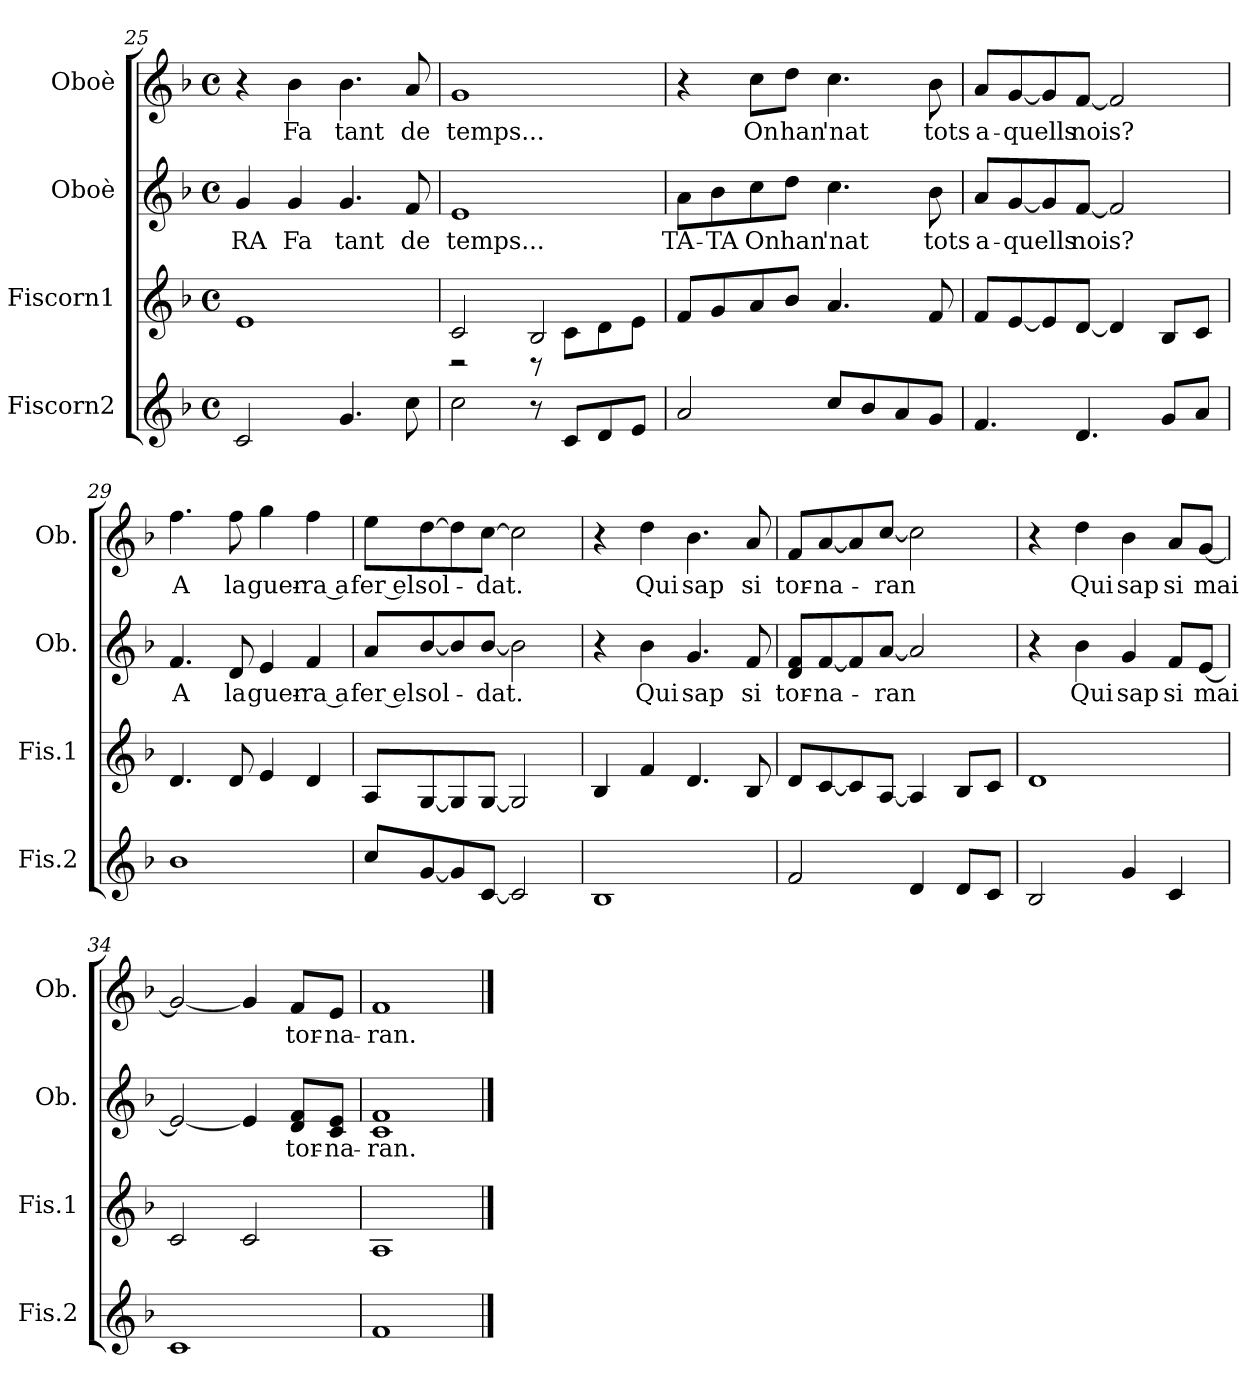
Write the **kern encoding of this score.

**kern	**kern	**kern	**text	**kern	**text
*part4	*part3	*part2	*part2	*part1	*part1
*staff4	*staff3	*staff2	*staff2	*staff1	*staff1
*I"Fiscorn2	*I"Fiscorn1	*I"Oboè	*	*I"Oboè	*
*I'Fis.2	*I'Fis.1	*I'Ob.	*	*I'Ob.	*
*clefG2	*clefG2	*clefG2	*	*clefG2	*
*k[b-]	*k[b-]	*k[b-]	*	*k[b-]	*
*M4/4	*M4/4	*M4/4	*	*M4/4	*
*met(c)	*met(c)	*met(c)	*	*met(c)	*
=25	=25	=25	=25	=25	=25
!	!	!	!LO:LY:b	!	!
2c/	1e	4g/	-RA	4r	.
!	!	!	!LO:LY:b	!	!LO:LY:b
.	.	4g/	Fa	4b-\	Fa
!	!	!	!LO:LY:b	!	!LO:LY:b
4.g/	.	4.g/	tant	4.b-\	tant
!	!	!	!LO:LY:b	!	!LO:LY:b
8cc\	.	8f/	de	8a/	de
=26	=26	=26	=26	=26	=26
*	*^	*	*	*	*
!	!	!	!	!LO:LY:b	!	!LO:LY:b
2cc\	2c/	2r	1e	temps...	1g	temps...
8r	2B-/	8r	.	.	.	.
8c/L	.	8c\L	.	.	.	.
8d/	.	8d\	.	.	.	.
8e/J	.	8e\J	.	.	.	.
=27	=27	=27	=27	=27	=27	=27
!	!	!	!	!LO:LY:b	!	!
*	*v	*v	*	*	*	*
2a/	8f/L	8a\L	TA-	4r	.
!	!	!	!LO:LY:b	!	!
.	8g/	8b-\	-TA	.	.
!	!	!	!LO:LY:b	!	!LO:LY:b
.	8a/	8cc\	On	8cc\L	On
!	!	!	!LO:LY:b	!	!LO:LY:b
.	8b-/J	8dd\J	han	8dd\J	han
!	!	!	!LO:LY:b	!	!LO:LY:b
8cc/L	4.a/	4.cc\	'nat	4.cc\	'nat
8b-/	.	.	.	.	.
8a/	.	.	.	.	.
!	!	!	!LO:LY:b	!	!LO:LY:b
8g/J	8f/	8b-\	tots	8b-\	tots
!!LO:LB:g=z
=28	=28	=28	=28	=28	=28
!	!	!	!LO:LY:b	!	!LO:LY:b
4.f/	8f/L	8a/L	a-	8a/L	a-
!	!	!	!LO:LY:b	!	!LO:LY:b
.	[8e/	[8g/	-quells	[8g/	-quells
.	8e/]	8g/]	.	8g/]	.
!	!	!	!LO:LY:b	!	!LO:LY:b
4.d/	[8d/J	[8f/J	nois?	[8f/J	nois?
.	4d/]	2f/]	.	2f/]	.
8g/L	8B-/L	.	.	.	.
8a/J	8c/J	.	.	.	.
=29	=29	=29	=29	=29	=29
!	!	!	!LO:LY:b	!	!LO:LY:b
1b-	4.d/	4.f/	A	4.ff\	A
!	!	!	!LO:LY:b	!	!LO:LY:b
.	8d/	8d/	la	8ff\	la
!	!	!	!LO:LY:b	!	!LO:LY:b
.	4e/	4e/	guer-	4gg\	guer-
!	!	!	!LO:LY:b	!	!LO:LY:b
.	4d/	4f/	ra a	4ff\	ra a
=30	=30	=30	=30	=30	=30
!	!	!	!LO:LY:b	!	!LO:LY:b
8cc/L	8A/L	8a/L	fer el	8ee\L	fer el
!	!	!	!LO:LY:b	!	!LO:LY:b
[8g/	[8G/	[8b-/	sol-	[8dd\	sol-
8g/]	8G/]	8b-/]	.	8dd\]	.
!	!	!	!LO:LY:b	!	!LO:LY:b
[8c/J	[8G/J	[8b-/J	-dat.	[8cc\J	-dat.
2c/]	2G/]	2b-\]	.	2cc\]	.
=31	=31	=31	=31	=31	=31
1B-	4B-/	4r	.	4r	.
!	!	!	!LO:LY:b	!	!LO:LY:b
.	4f/	4b-\	Qui	4dd\	Qui
!	!	!	!LO:LY:b	!	!LO:LY:b
.	4.d/	4.g/	sap	4.b-\	sap
!	!	!	!LO:LY:b	!	!LO:LY:b
.	8B-/	8f/	si	8a/	si
=32	=32	=32	=32	=32	=32
!	!	!	!LO:LY:b	!	!LO:LY:b
2f/	8d/L	8d/ 8f/L	tor-	8f/L	tor-
!	!	!	!LO:LY:b	!	!LO:LY:b
.	[8c/	[8f/	-na-	[8a/	-na-
.	8c/]	8f/]	.	8a/]	.
!	!	!	!LO:LY:b	!	!LO:LY:b
.	[8A/J	[8a/J	-ran	[8cc/J	-ran
4d/	4A/]	2a/]	.	2cc\]	.
8d/L	8B-/L	.	.	.	.
8c/J	8c/J	.	.	.	.
=33	=33	=33	=33	=33	=33
2B-/	1d	4r	.	4r	.
!	!	!	!LO:LY:b	!	!LO:LY:b
.	.	4b-\	Qui	4dd\	Qui
!	!	!	!LO:LY:b	!	!LO:LY:b
4g/	.	4g/	sap	4b-\	sap
!	!	!	!LO:LY:b	!	!LO:LY:b
4c/	.	8f/L	si	8a/L	si
!	!	!	!LO:LY:b	!	!LO:LY:b
.	.	[8e/J	mai	[8g/J	mai
!!LO:PB:g=z
=34	=34	=34	=34	=34	=34
1c	2c/	2e/_	.	2g/_	.
.	2c/	4e/]	.	4g/]	.
!	!	!	!LO:LY:b	!	!LO:LY:b
.	.	8d/ 8f/L	tor-	8f/L	tor-
!	!	!	!LO:LY:b	!	!LO:LY:b
.	.	8c/ 8e/J	-na-	8e/J	-na-
=35	=35	=35	=35	=35	=35
!	!	!	!LO:LY:b	!	!LO:LY:b
1f	1A	1c 1f	-ran.	1f	-ran.
==	==	==	==	==	==
*-	*-	*-	*-	*-	*-
